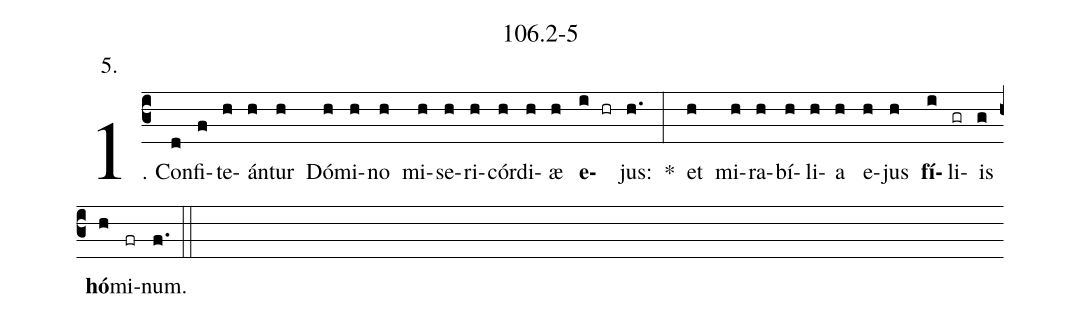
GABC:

name: 106.2-5;
annotation: 5.;
%%
(c3)1. Con(d)fi(f)te(h)án(h)tur(h) Dó(h)mi(h)no(h) mi(h)se(h)ri(h)cór(h)di(h)æ(h) <b>e</b>(i hr)jus:(h.) *(:) et(h) mi(h)ra(h)bí(h)li(h)a(h) e(h)jus(h) <b>fí</b>(i)li(gr)is(g) <b>hó</b>(h)mi(fr)num.(f.) (::)
